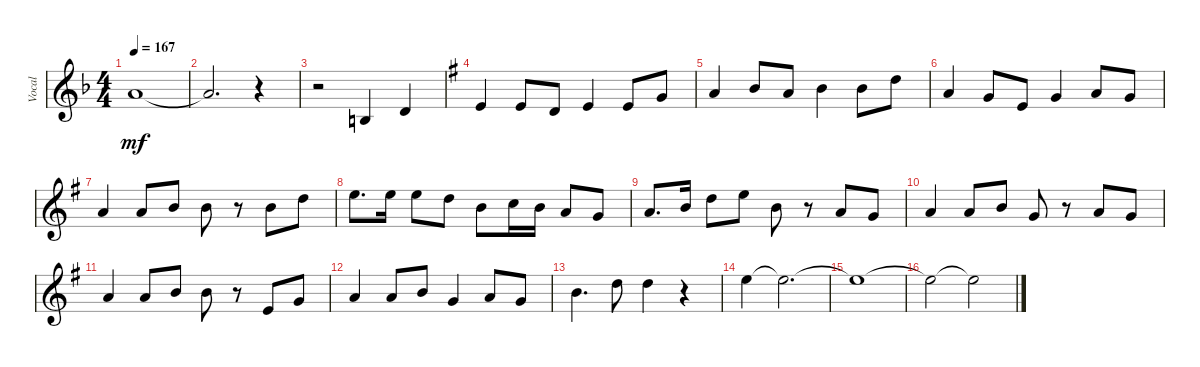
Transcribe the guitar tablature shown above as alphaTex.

\track ("Vocal" "Vocal") {instrument voiceoohs}
\staff {score}
\tuning (E4 B3 G3 D3 A2 E2 B1) {hide}
\ts (4 4)
\tempo 167
\clef g2
\ks dminor
5.1{t}.1{dy mf} |
5.1{t}.2{d} r.4 |
r.2 0.2.4 3.2.4 |
\ks eminor
0.1.4 0.1.8 3.2.8 0.1.4 0.1.8 3.1.8 |
5.1.4 7.1.8 5.1.8 7.1.4 7.1.8 10.1.8 |
5.1.4 3.1.8 0.1.8 3.1.4 5.1.8 3.1.8 |
5.1.4 5.1.8 7.1.8 7.1.8 r.8 7.1.8 10.1.8 |
12.1.8{d} 12.1.16 12.1.8 10.1.8 7.1.8 8.1.16 7.1.16 5.1.8 3.1.8 |
5.1.8{d} 7.1.16 10.1.8 12.1.8 7.1.8 r.8 5.1.8 3.1.8 |
5.1.4 5.1.8 7.1.8 3.1.8 r.8 5.1.8 3.1.8 |
5.1.4 5.1.8 7.1.8 7.1.8 r.8 0.1.8 3.1.8 |
5.1.4 5.1.8 7.1.8 3.1.4 5.1.8 3.1.8 |
7.1.4{d} 10.1.8 10.1.4 r.4 |
12.1.4 12.1{t}.2{d} |
12.1{t}.1 |
12.1{t}.2 12.1{t}.2
